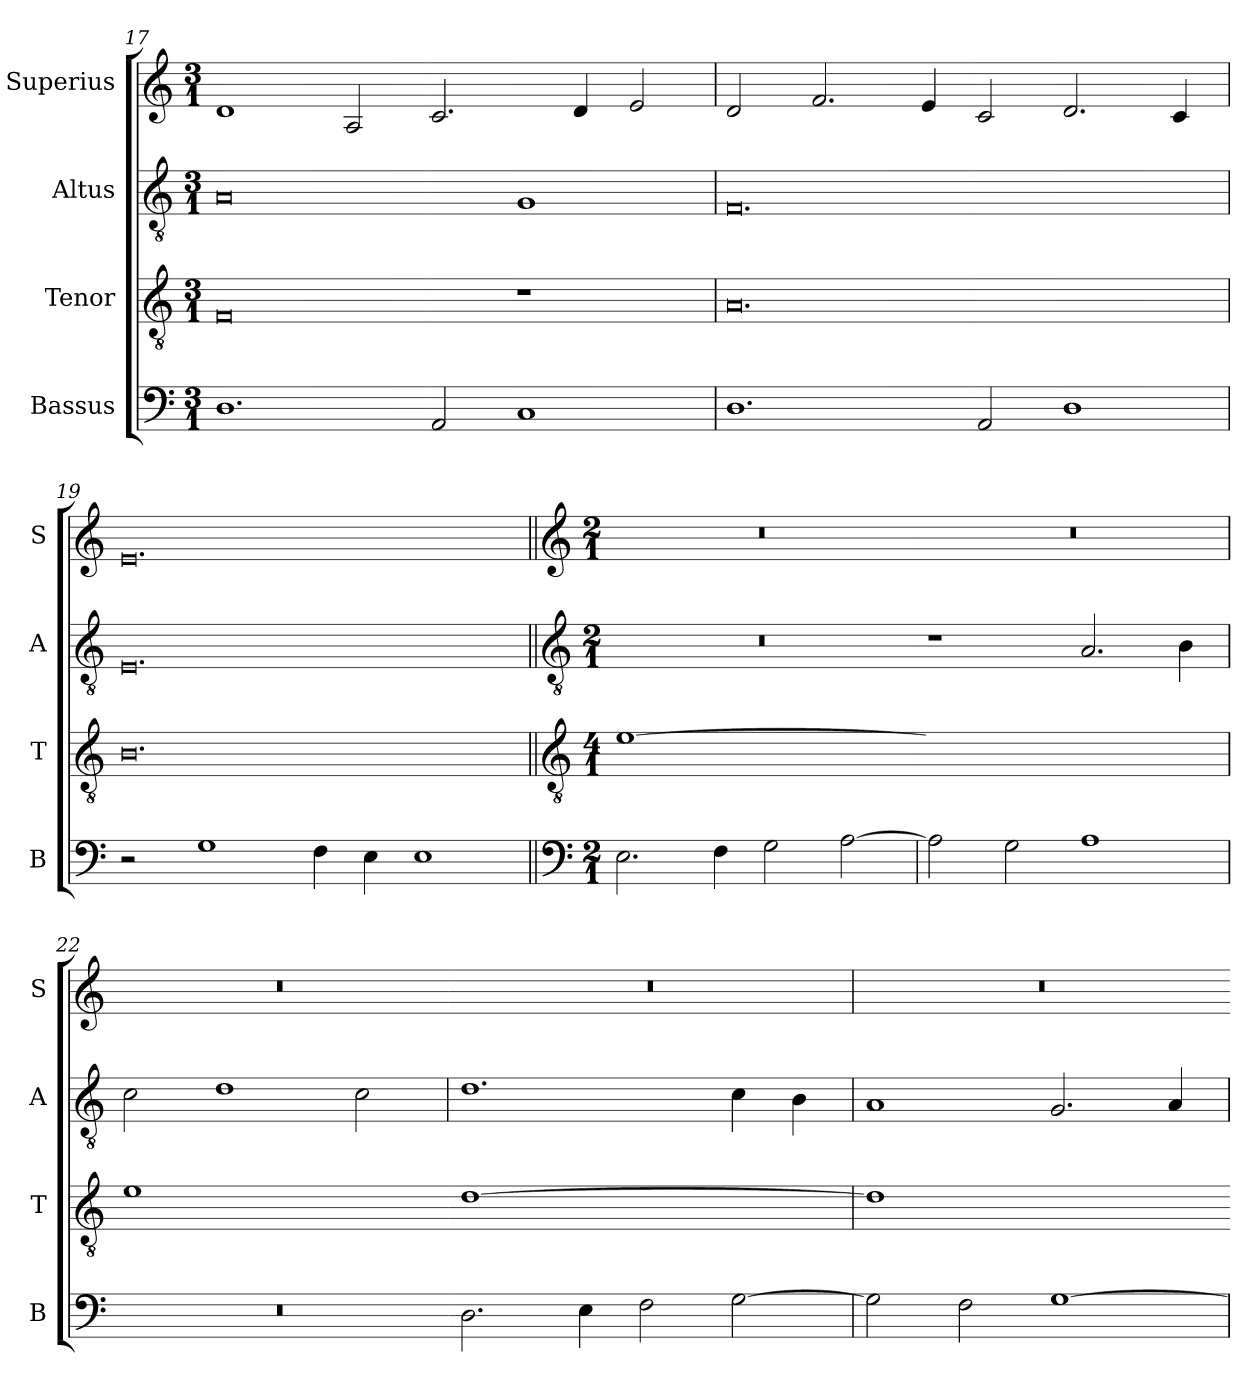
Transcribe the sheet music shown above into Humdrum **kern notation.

**kern	**kern	**kern	**kern
*part4	*part3	*part2	*part1
*staff4	*staff3	*staff2	*staff1
*I"Bassus	*I"Tenor	*I"Altus	*I"Superius
*I'B	*I'T	*I'A	*I'S
*clefF4	*clefGv2	*clefGv2	*clefG2
*k[]	*k[]	*k[]	*k[]
*M3/1	*M3/1	*M3/1	*M3/1
=17	=17	=17	=17
1.D	0F	0A	1d
.	.	.	2A
2AA	.	.	2.c
1C	1r	1G	.
.	.	.	4d
.	.	.	2e
=18	=18	=18	=18
1.D	0.A	0.F	2d
.	.	.	2.f
.	.	.	4e
2AA	.	.	2c
1D	.	.	2.d
.	.	.	4c
=19	=19	=19	=19
2r	0.B	0.E	0.e
1G	.	.	.
4F	.	.	.
4E	.	.	.
1E	.	.	.
!!LO:LB:g=z
=20||	=20||	=20||	=20||
*clefF4	*clefGv2	*clefGv2	*clefG2
*k[]	*k[]	*k[]	*k[]
*M2/1	*M4/1	*M2/1	*M2/1
!	!LO:N:vis=1	!	!
2.E	[0e	0r	0r
4F	.	.	.
2G	.	.	.
[2A	.	.	.
=21	=21-	=21	=21
!	!LO:N:vis=1	!	!
2A]	0eyy]	1r	0r
2G	.	.	.
1A	.	2.A	.
.	.	4B	.
=22	=22	=22	=22
!	!LO:N:vis=1	!	!
0r	0e	2c	0r
.	.	1d	.
.	.	2c	.
=23	=23-	=23	=23
!	!LO:N:vis=1	!	!
2.D	[0d	1.d	0r
4E	.	.	.
2F	.	.	.
[2G	.	4c	.
.	.	4B	.
=24	=24	=24	=24
!	!LO:N:vis=1	!	!
2G]	0d]	1A	0r
2F	.	.	.
[1G	.	2.G	.
.	.	4A	.
=	=-	=	=
*-	*-	*-	*-
